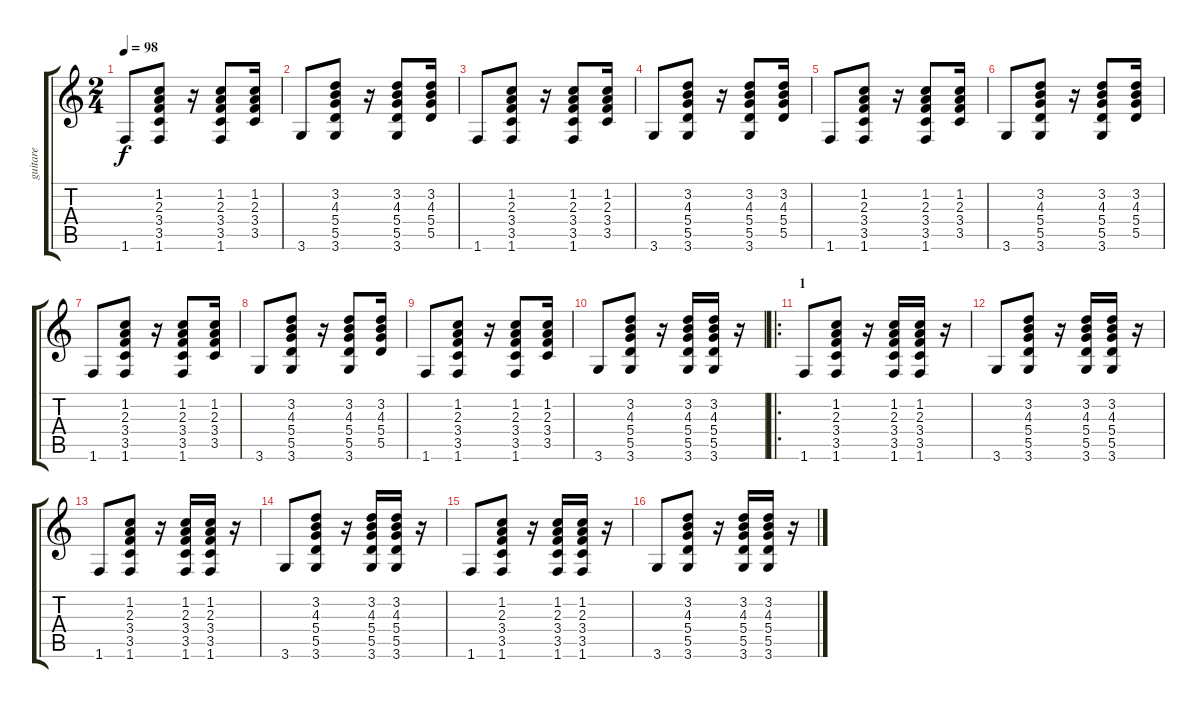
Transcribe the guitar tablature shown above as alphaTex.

\track ("guitare" "guitare") {instrument acousticguitarsteel}
\staff {score tabs}
\tuning (E4 B3 G3 D3 A2 E2) {hide}
\ts (2 4)
\tempo 98
\clef g2
\ks c
1.6.8{dy f} (1.2 2.3 3.4 3.5 1.6).8 r.16 (1.2 2.3 3.4 3.5 1.6).8 (1.2 2.3 3.4 3.5).16 |
3.6.8 (3.2 4.3 5.4 5.5 3.6).8 r.16 (3.2 4.3 5.4 5.5 3.6).8 (3.2 4.3 5.4 5.5).16 |
1.6.8 (1.2 2.3 3.4 3.5 1.6).8 r.16 (1.2 2.3 3.4 3.5 1.6).8 (1.2 2.3 3.4 3.5).16 |
3.6.8 (3.2 4.3 5.4 5.5 3.6).8 r.16 (3.2 4.3 5.4 5.5 3.6).8 (3.2 4.3 5.4 5.5).16 |
1.6.8 (1.2 2.3 3.4 3.5 1.6).8 r.16 (1.2 2.3 3.4 3.5 1.6).8 (1.2 2.3 3.4 3.5).16 |
3.6.8 (3.2 4.3 5.4 5.5 3.6).8 r.16 (3.2 4.3 5.4 5.5 3.6).8 (3.2 4.3 5.4 5.5).16 |
1.6.8 (1.2 2.3 3.4 3.5 1.6).8 r.16 (1.2 2.3 3.4 3.5 1.6).8 (1.2 2.3 3.4 3.5).16 |
3.6.8 (3.2 4.3 5.4 5.5 3.6).8 r.16 (3.2 4.3 5.4 5.5 3.6).8 (3.2 4.3 5.4 5.5).16 |
1.6.8 (1.2 2.3 3.4 3.5 1.6).8 r.16 (1.2 2.3 3.4 3.5 1.6).8 (1.2 2.3 3.4 3.5).16 |
3.6.8 (3.2 4.3 5.4 5.5 3.6).8 r.16 (3.2 4.3 5.4 5.5 3.6).16 (3.2 4.3 5.4 5.5 3.6).16 r.16 |
\ro
\section ("" "1")
1.6.8 (1.2 2.3 3.4 3.5 1.6).8 r.16 (1.2 2.3 3.4 3.5 1.6).16 (1.2 2.3 3.4 3.5 1.6).16 r.16 |
3.6.8 (3.2 4.3 5.4 5.5 3.6).8 r.16 (3.2 4.3 5.4 5.5 3.6).16 (3.2 4.3 5.4 5.5 3.6).16 r.16 |
1.6.8 (1.2 2.3 3.4 3.5 1.6).8 r.16 (1.2 2.3 3.4 3.5 1.6).16 (1.2 2.3 3.4 3.5 1.6).16 r.16 |
3.6.8 (3.2 4.3 5.4 5.5 3.6).8 r.16 (3.2 4.3 5.4 5.5 3.6).16 (3.2 4.3 5.4 5.5 3.6).16 r.16 |
1.6.8 (1.2 2.3 3.4 3.5 1.6).8 r.16 (1.2 2.3 3.4 3.5 1.6).16 (1.2 2.3 3.4 3.5 1.6).16 r.16 |
3.6.8 (3.2 4.3 5.4 5.5 3.6).8 r.16 (3.2 4.3 5.4 5.5 3.6).16 (3.2 4.3 5.4 5.5 3.6).16 r.16
